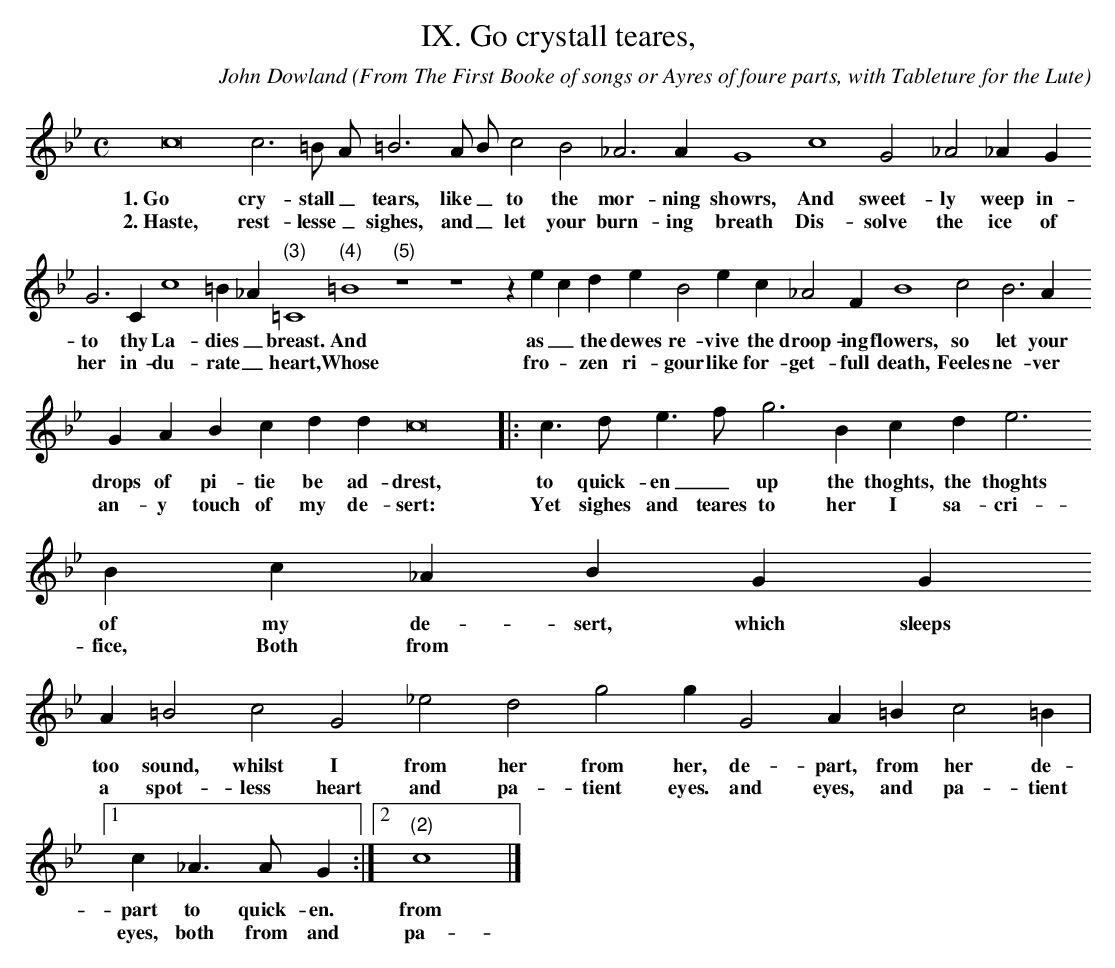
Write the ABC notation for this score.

X:1
T:IX. Go crystall teares,
C: John Dowland
O: From The First Booke of songs or Ayres of foure parts, with Tableture for the Lute
L:1/4
M:C
K:G min -8va
c8 c3 =B/ A/ =B3 A/ B/ c2 B2 _A3 A G4 c4 G2 _A2 _A G
w:1.~Go cry- stall _  tears, like _ to the mor- ning showrs, And sweet- ly weep in- *
w:2.~Haste, rest- lesse _ sighes, and _ let your burn- ing breath Dis- solve the ice of _
G3 C c4 =B _A "(3)"=C4 "(4)"=B4 "(5)"z4 z4 z e c d e B2 e c _A2 F B4 c2 B3 A
w: to thy La- dies _ breast.  And as _ the dewes re- vive the droop- ing flowers, so let your
w: her in- du- rate _ heart, Whose fro - zen ri- gour like for- get- full death, Feeles ne- ver
G     A  B   c   d  d   c8  |: c > d e > f   g3 B c d e3 B c _A B G G
w: drops of pi- tie be ad- drest, to quick- en _ up the thoghts, the thoghts  of my de- sert, which sleeps
w:  an- y touch of my de- sert: Yet sighes and teares to her I sa- cri- fice, Both from
   A   =B2    c2     G2 _e2 d2   g2   g    G2  A   =B c2 =B |1 c _A > A G :|2 "(2)"c4 |]
w: too sound, whilst I from her  from her, de- part, from her de- part  to quick- en. from her de- part.
w:  a spot- less heart and pa- tient eyes. and eyes, and pa- tient eyes, both from and pa- tient eyes.
